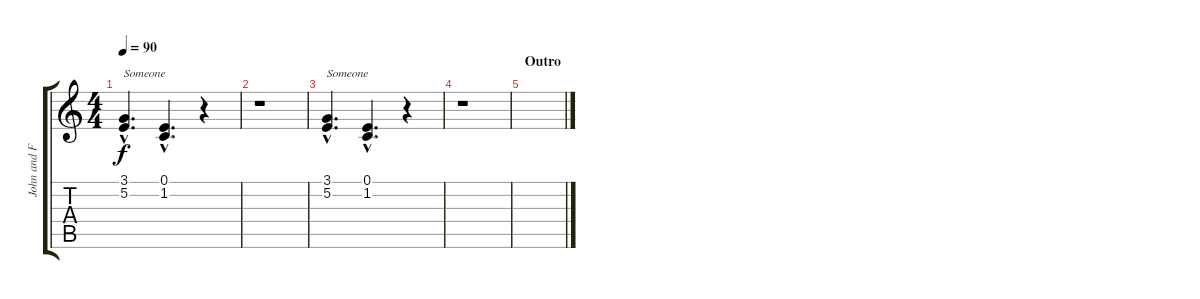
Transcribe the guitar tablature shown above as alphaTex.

\track ("John and Flea Vocals" "John and F") {instrument sopranosax}
\staff {score tabs}
\tuning (E4 B3 G3 D3 A2 E2) {hide}
\ts (4 4)
\tempo 90
\clef g2
\ks c
(3.1{hac} 5.2{hac}).4{d txt "Someone" dy f} (0.1{hac} 1.2{hac}).4{d} r.4 |
r.1 |
(3.1{hac} 5.2{hac}).4{d txt "Someone"} (0.1{hac} 1.2{hac}).4{d} r.4 |
r.1 |
\section ("" "Outro")
